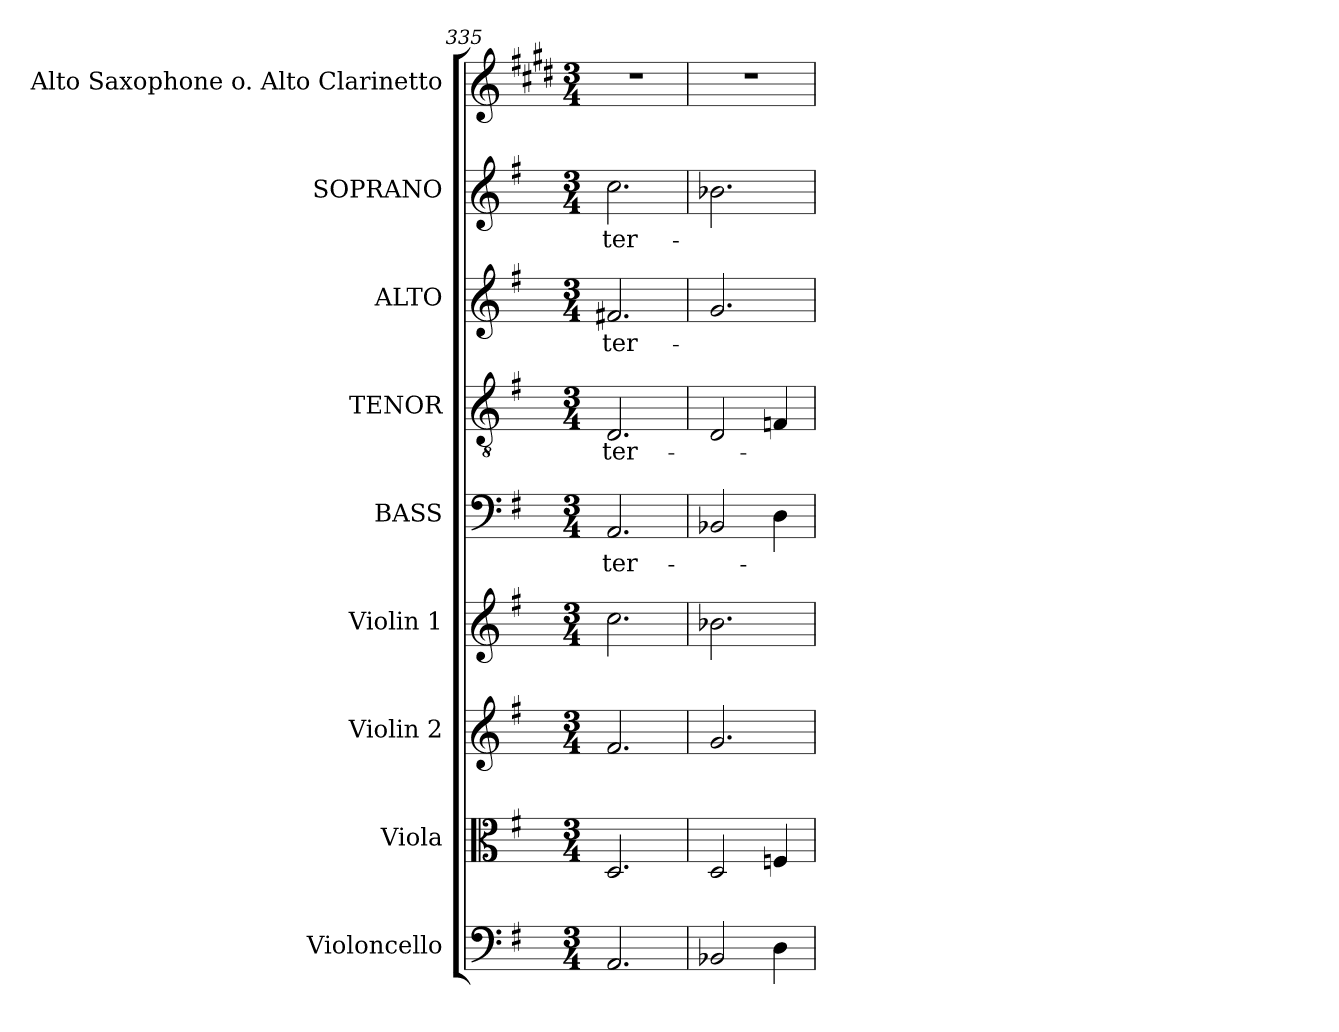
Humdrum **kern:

**kern	**kern	**kern	**kern	**kern	**text	**kern	**text	**kern	**text	**kern	**text	**kern
*part9	*part8	*part7	*part6	*part5	*part5	*part4	*part4	*part3	*part3	*part2	*part2	*part1
*staff9	*staff8	*staff7	*staff6	*staff5	*staff5	*staff4	*staff4	*staff3	*staff3	*staff2	*staff2	*staff1
*I"Violoncello	*I"Viola	*I"Violin 2	*I"Violin 1	*I"BASS	*	*I"TENOR	*	*I"ALTO	*	*I"SOPRANO	*	*I"Alto Saxophone o. Alto Clarinetto
*I'Vc.	*I'Vla.	*I'Vln. 2	*I'Vln. 1	*I'B.	*	*I'T.	*	*I'A.	*	*I'S.	*	*I'Alto Sax. o. Alto Clar.
*clefF4	*clefC3	*clefG2	*clefG2	*clefF4	*	*clefGv2	*	*clefG2	*	*clefG2	*	*clefG2
*	*	*	*	*	*	*ITrd7c12	*	*	*	*	*	*ITrd5c9
*k[f#]	*k[f#]	*k[f#]	*k[f#]	*k[f#]	*	*k[f#]	*	*k[f#]	*	*k[f#]	*	*k[f#]
*G:	*G:	*G:	*G:	*G:	*	*G:	*	*G:	*	*G:	*	*G:
*M3/4	*M3/4	*M3/4	*M3/4	*M3/4	*	*M3/4	*	*M3/4	*	*M3/4	*	*M3/4
=335	=335	=335	=335	=335	=335	=335	=335	=335	=335	=335	=335	=335
!	!	!	!	!	!LO:LY:b:color=#000000	!	!	!	!	!	!	!
!	!	!	!	!	!	!	!LO:LY:b:color=#000000	!	!	!	!	!
!	!	!	!	!	!	!	!	!	!LO:LY:b:color=#000000	!	!	!
!	!	!	!	!	!	!	!	!	!	!	!LO:LY:b:color=#000000	!LO:N:vis=1
2.AAi/	2.Di/	2.f#i/	2.cci\	2.AAi/	-ter-	2.DDi/	-ter-	2.f#Xi/	-ter-	2.cci\	-ter-	2.r
=336	=336	=336	=336	=336	=336	=336	=336	=336	=336	=336	=336	=336
!	!	!	!	!	!	!	!	!	!	!	!	!LO:N:vis=1
2BB-Xi/	2Di/	2.gi/	2.b-Xi\	2BB-Xi/	.	2DDi/	.	2.gi/	.	2.b-Xi\	.	2.r
4Di\	4Fni/	.	.	4Di\	.	4FFni/	.	.	.	.	.	.
=	=	=	=	=	=	=	=	=	=	=	=	=
*-	*-	*-	*-	*-	*-	*-	*-	*-	*-	*-	*-	*-
